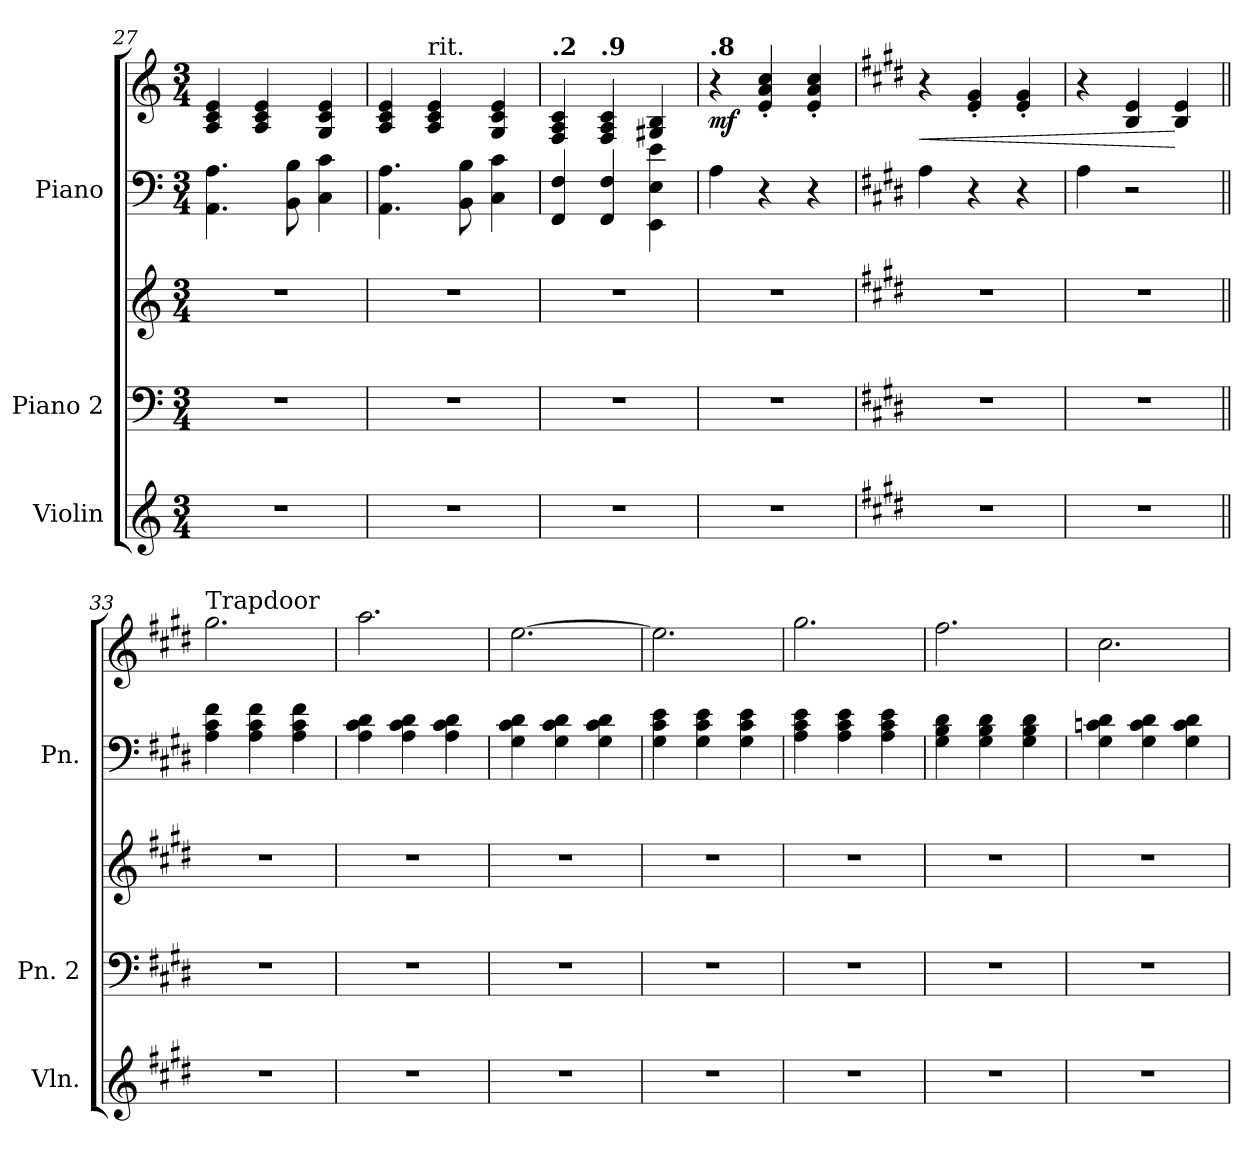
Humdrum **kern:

**kern	**kern	**kern	**kern	**kern	**dynam
*part3	*part2	*part2	*part1	*part1	*part1
*staff5	*staff4	*staff3	*staff2	*staff1	*staff1/2
*I"Violin	*I"Piano 2	*	*I"Piano	*	*
*I'Vln.	*I'Pn. 2	*	*I'Pn.	*	*
*clefG2	*clefF4	*clefG2	*clefF4	*clefG2	*
*k[]	*k[]	*k[]	*k[]	*k[]	*
*M3/4	*M3/4	*M3/4	*M3/4	*M3/4	*
=27	=27	=27	=27	=27	=27
2.r	2.r	2.r	4.AA\ 4.A\	4A/ 4c/ 4e/	.
.	.	.	.	4A/ 4c/ 4e/	.
.	.	.	8BB\ 8B\	.	.
.	.	.	4C\ 4c\	4G/ 4c/ 4e/	.
=28	=28	=28	=28	=28	=28
2.r	2.r	2.r	4.AA\ 4.A\	4A/ 4c/ 4e/	.
*	*	*	*	*MM160	*
!	!	!	!	!LO:TX:a:t=rit.	!
.	.	.	.	4A/ 4c/ 4e/	.
.	.	.	8BB\ 8B\	.	.
.	.	.	4C\ 4c\	4G/ 4c/ 4e/	.
=29	=29	=29	=29	=29	=29
*	*	*	*	*MM156	*
!	!	!	!	!LO:TX:a:B:t=.2	!
2.r	2.r	2.r	4FF/ 4F/	4F/ 4A/ 4c/	.
*	*	*	*	*MM154	*
!	!	!	!	!LO:TX:a:B:t=.9	!
.	.	.	4FF/ 4F/	4F/ 4A/ 4c/	.
.	.	.	4EE\ 4E\ 4e\	4G#X/ 4B/	.
!!LO:LB:g=z
=30	=30	=30	=30	=30	=30
*	*	*	*	*MM152	*
!	!	!	!	!LO:TX:a:B:t=.8	!
!	!	!	!	!	!LO:DY:b
2.r	2.r	2.r	4A\	4r	mf
.	.	.	4r	4e/' 4a/' 4cc/'	.
.	.	.	4r	4e/' 4a/' 4cc/'	.
=31	=31	=31	=31	=31	=31
*k[f#c#g#d#]	*k[f#c#g#d#]	*k[f#c#g#d#]	*k[f#c#g#d#]	*k[f#c#g#d#]	*
*	*	*	*	*MM150	*
!	!	!	!	!	!LO:HP:b
2.r	2.r	2.r	4A\	4r	<
.	.	.	4r	4e/' 4g#/'	.
.	.	.	4r	4e/' 4g#/'	.
=32	=32	=32	=32	=32	=32
2.r	2.r	2.r	4A\	4r	.
.	.	.	2r	4B/ 4e/	.
.	.	.	.	4B/ 4e/	[
=33||	=33||	=33||	=33||	=33||	=33||
!	!	!	!	!LO:TX:t=Trapdoor	!
!	!	!	!	!	!LO:DY:b=2
!	!	!	!	!	!LO:DY:n=1:b
2.r	2.r	2.r	4A\ 4c#\ 4f#\	2.gg#\	mp mf
.	.	.	4A\ 4c#\ 4f#\	.	.
.	.	.	4A\ 4c#\ 4f#\	.	.
=34	=34	=34	=34	=34	=34
2.r	2.r	2.r	4A\ 4c#\ 4d#\	2.aa\	.
.	.	.	4A\ 4c#\ 4d#\	.	.
.	.	.	4A\ 4c#\ 4d#\	.	.
=35	=35	=35	=35	=35	=35
2.r	2.r	2.r	4G#\ 4c#\ 4d#\	[2.ee\	.
.	.	.	4G#\ 4c#\ 4d#\	.	.
.	.	.	4G#\ 4c#\ 4d#\	.	.
=36	=36	=36	=36	=36	=36
2.r	2.r	2.r	4G#\ 4c#\ 4e\	2.ee\]	.
.	.	.	4G#\ 4c#\ 4e\	.	.
.	.	.	4G#\ 4c#\ 4e\	.	.
=37	=37	=37	=37	=37	=37
2.r	2.r	2.r	4A\ 4c#\ 4e\	2.gg#\	.
.	.	.	4A\ 4c#\ 4e\	.	.
.	.	.	4A\ 4c#\ 4e\	.	.
=38	=38	=38	=38	=38	=38
2.r	2.r	2.r	4G#\ 4B\ 4d#\	2.ff#\	.
.	.	.	4G#\ 4B\ 4d#\	.	.
.	.	.	4G#\ 4B\ 4d#\	.	.
!!LO:PB:g=z
=39	=39	=39	=39	=39	=39
2.r	2.r	2.r	4G#\ 4cn\ 4d#\	2.cc#\	.
.	.	.	4G#\ 4c\ 4d#\	.	.
.	.	.	4G#\ 4c\ 4d#\	.	.
=	=	=	=	=	=
*-	*-	*-	*-	*-	*-
